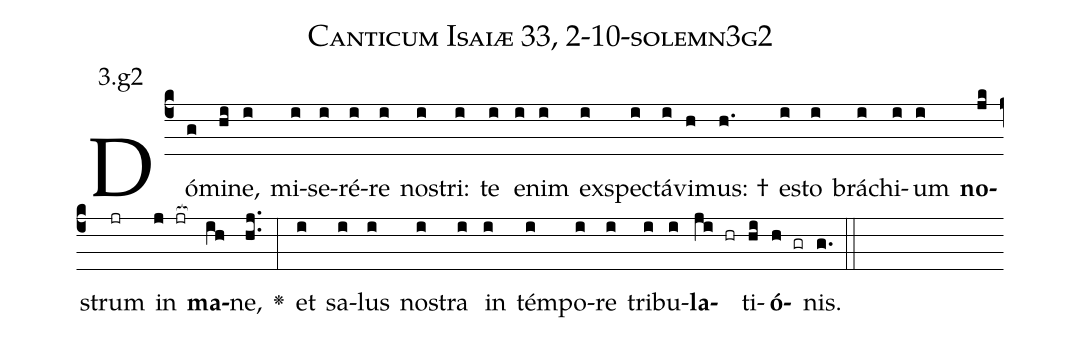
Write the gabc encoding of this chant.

name: Canticum Isaiæ 33, 2-10-solemn3g2;
annotation: 3.g2;
%%
(c4)Dó(g)mi(hi)ne,(i) mi(i)se(i)ré(i)re(i) no(i)stri:(i) te(i) e(i)nim(i) ex(i)spe(i)ctá(i)vi(h)mus: †(h.) e(i)sto(i) brá(i)chi(i)um(i) <b>no</b>(jk)strum(jr) in(j jr[ocb:1{]) <b>ma</b>(ih[ocb:0}])ne,(hj..) <v>\greheightstar</v>(:) et(i) sa(i)lus(i) no(i)stra(i) in(i) tém(i)po(i)re(i) tri(i)bu(i)<b>la</b>(ji hr)ti(hi)<b>ó</b>(h gr)nis.(g.) (::)


%E(i) u(i) o(ji) u(hi) a(h) e.(g.) (::)
